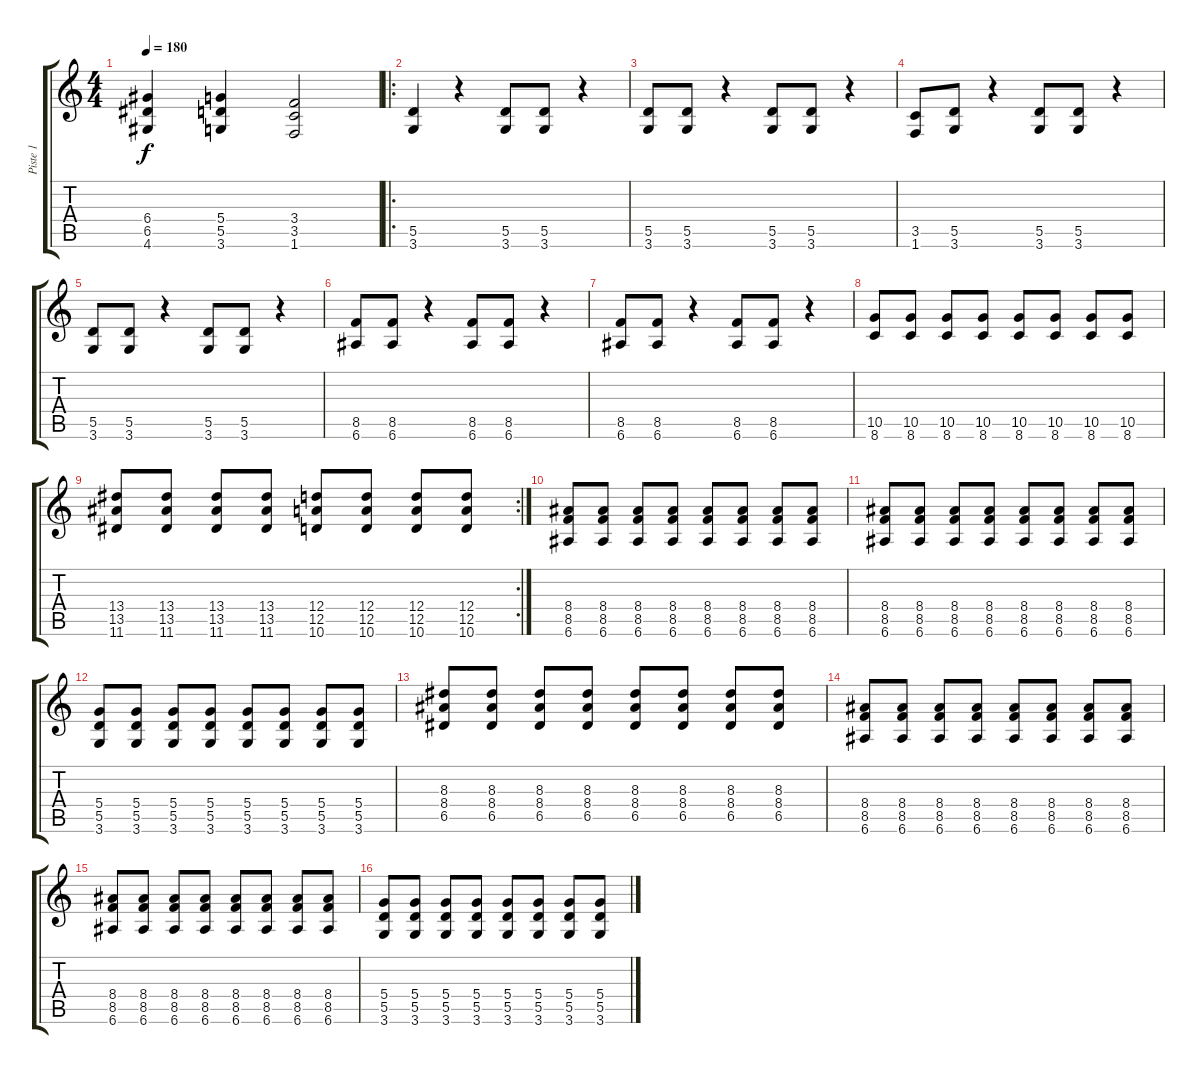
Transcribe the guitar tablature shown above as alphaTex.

\track ("Piste 1" "Piste 1") {instrument distortionguitar}
\staff {score tabs}
\tuning (E4 B3 G3 D3 A2 E2) {hide}
\ts (4 4)
\tempo 180
\clef g2
\ks c
(6.4 6.5 4.6).4{dy f} (5.4 5.5 3.6).4 (3.4 3.5 1.6).2 |
\ro
(5.5 3.6).4 r.4 (5.5 3.6).8 (5.5 3.6).8 r.4 |
(5.5 3.6).8 (5.5 3.6).8 r.4 (5.5 3.6).8 (5.5 3.6).8 r.4 |
(3.5 1.6).8 (5.5 3.6).8 r.4 (5.5 3.6).8 (5.5 3.6).8 r.4 |
(5.5 3.6).8 (5.5 3.6).8 r.4 (5.5 3.6).8 (5.5 3.6).8 r.4 |
(8.5 6.6).8 (8.5 6.6).8 r.4 (8.5 6.6).8 (8.5 6.6).8 r.4 |
(8.5 6.6).8 (8.5 6.6).8 r.4 (8.5 6.6).8 (8.5 6.6).8 r.4 |
(10.5 8.6).8 (10.5 8.6).8 (10.5 8.6).8 (10.5 8.6).8 (10.5 8.6).8 (10.5 8.6).8 (10.5 8.6).8 (10.5 8.6).8 |
\rc 2
(13.4 13.5 11.6).8 (13.4 13.5 11.6).8 (13.4 13.5 11.6).8 (13.4 13.5 11.6).8 (12.4 12.5 10.6).8 (12.4 12.5 10.6).8 (12.4 12.5 10.6).8 (12.4 12.5 10.6).8 |
(8.4 8.5 6.6).8 (8.4 8.5 6.6).8 (8.4 8.5 6.6).8 (8.4 8.5 6.6).8 (8.4 8.5 6.6).8 (8.4 8.5 6.6).8 (8.4 8.5 6.6).8 (8.4 8.5 6.6).8 |
(8.4 8.5 6.6).8 (8.4 8.5 6.6).8 (8.4 8.5 6.6).8 (8.4 8.5 6.6).8 (8.4 8.5 6.6).8 (8.4 8.5 6.6).8 (8.4 8.5 6.6).8 (8.4 8.5 6.6).8 |
(5.4 5.5 3.6).8 (5.4 5.5 3.6).8 (5.4 5.5 3.6).8 (5.4 5.5 3.6).8 (5.4 5.5 3.6).8 (5.4 5.5 3.6).8 (5.4 5.5 3.6).8 (5.4 5.5 3.6).8 |
(8.3 8.4 6.5).8 (8.3 8.4 6.5).8 (8.3 8.4 6.5).8 (8.3 8.4 6.5).8 (8.3 8.4 6.5).8 (8.3 8.4 6.5).8 (8.3 8.4 6.5).8 (8.3 8.4 6.5).8 |
(8.4 8.5 6.6).8 (8.4 8.5 6.6).8 (8.4 8.5 6.6).8 (8.4 8.5 6.6).8 (8.4 8.5 6.6).8 (8.4 8.5 6.6).8 (8.4 8.5 6.6).8 (8.4 8.5 6.6).8 |
(8.4 8.5 6.6).8 (8.4 8.5 6.6).8 (8.4 8.5 6.6).8 (8.4 8.5 6.6).8 (8.4 8.5 6.6).8 (8.4 8.5 6.6).8 (8.4 8.5 6.6).8 (8.4 8.5 6.6).8 |
(5.4 5.5 3.6).8 (5.4 5.5 3.6).8 (5.4 5.5 3.6).8 (5.4 5.5 3.6).8 (5.4 5.5 3.6).8 (5.4 5.5 3.6).8 (5.4 5.5 3.6).8 (5.4 5.5 3.6).8
